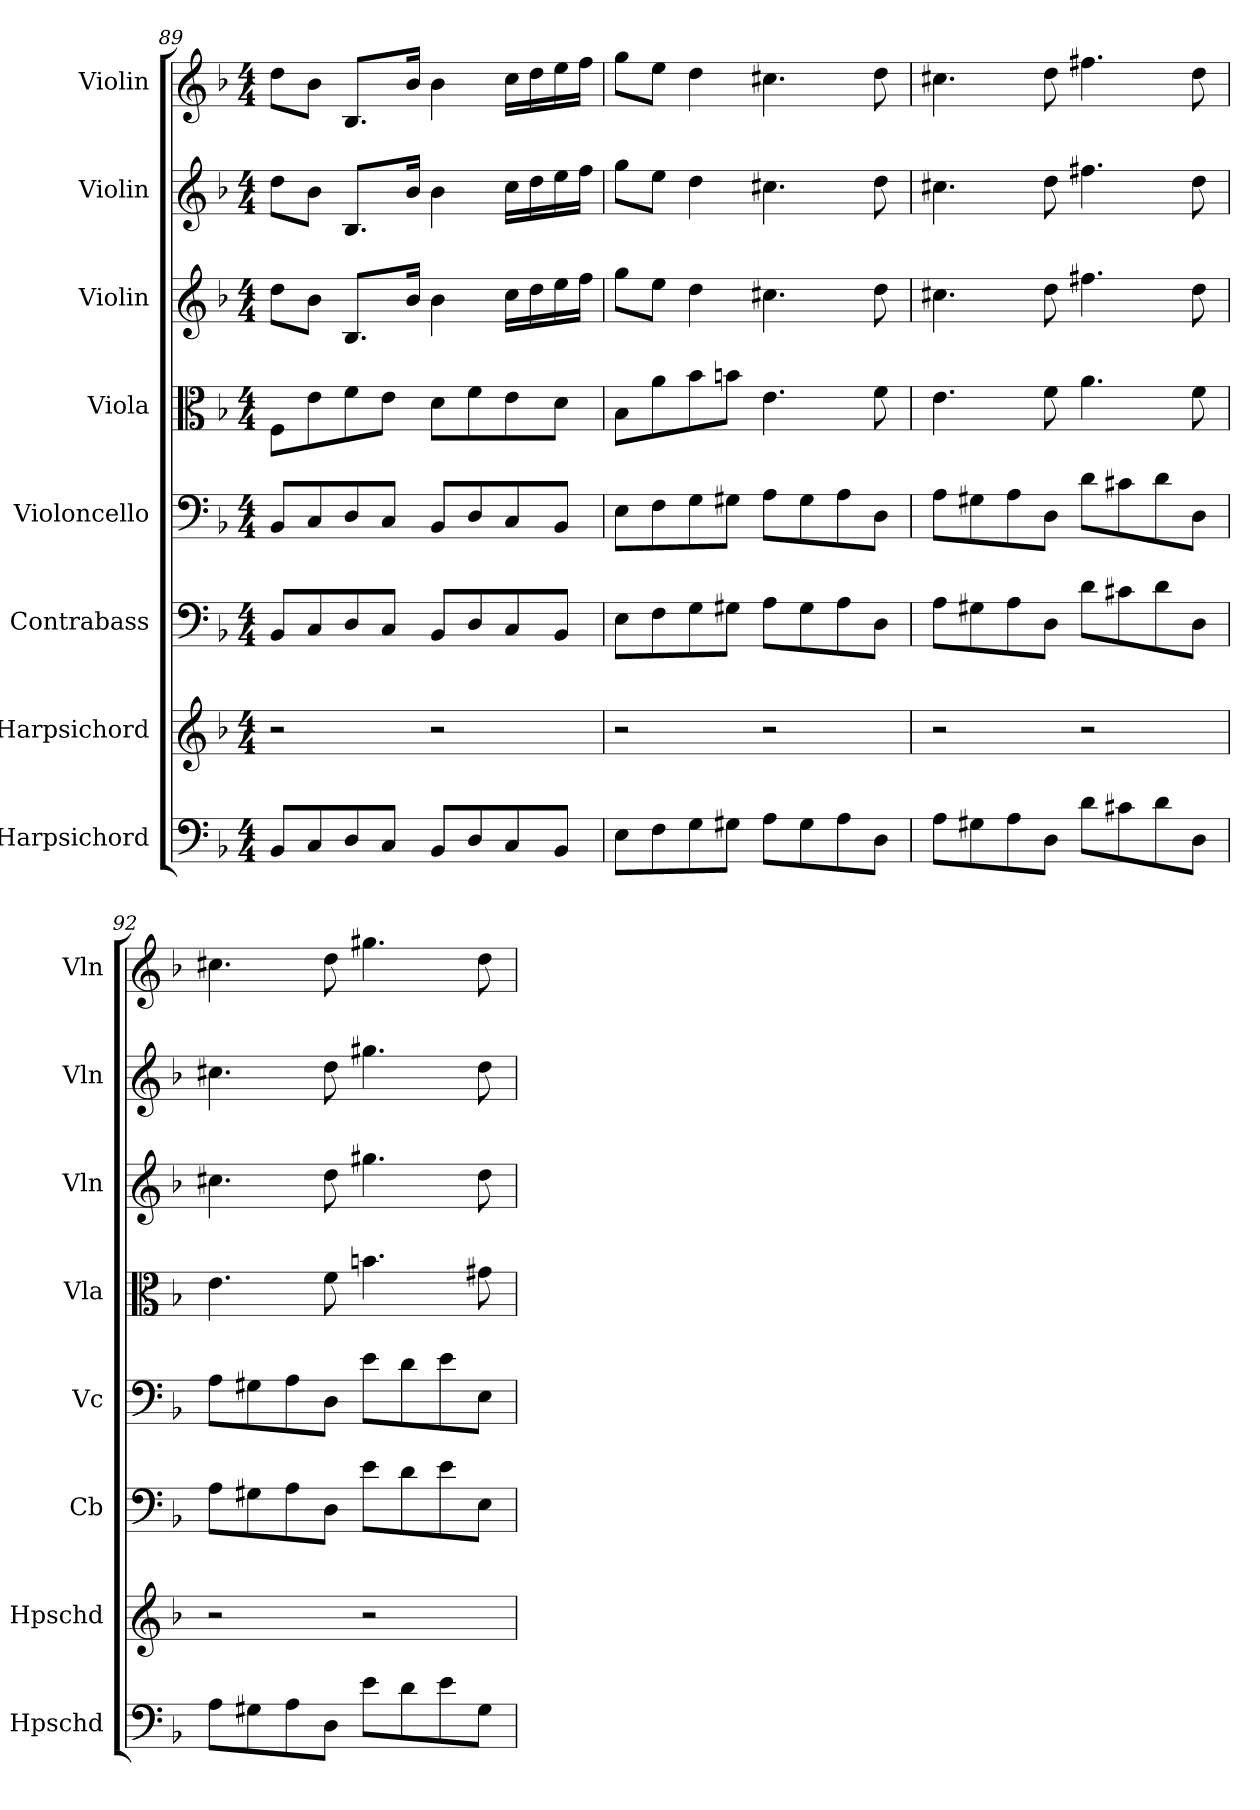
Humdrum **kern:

**kern	**kern	**kern	**kern	**kern	**kern	**kern	**kern
*part8	*part7	*part6	*part5	*part4	*part3	*part2	*part1
*staff8	*staff7	*staff6	*staff5	*staff4	*staff3	*staff2	*staff1
*I"Harpsichord	*I"Harpsichord	*I"Contrabass	*I"Violoncello	*I"Viola	*I"Violin	*I"Violin	*I"Violin
*I'Hpschd	*I'Hpschd	*I'Cb	*I'Vc	*I'Vla	*I'Vln	*I'Vln	*I'Vln
*clefF4	*clefG2	*clefF4	*clefF4	*clefC3	*clefG2	*clefG2	*clefG2
*k[b-]	*k[b-]	*k[b-]	*k[b-]	*k[b-]	*k[b-]	*k[b-]	*k[b-]
*M4/4	*M4/4	*M4/4	*M4/4	*M4/4	*M4/4	*M4/4	*M4/4
=89	=89	=89	=89	=89	=89	=89	=89
8BB-/L	2r	8BB-/L	8BB-/L	8F\L	8dd\L	8dd\L	8dd\L
8C/	.	8C/	8C/	8e\	8b-\J	8b-\J	8b-\J
8D/	.	8D/	8D/	8f\	8.B-/L	8.B-/L	8.B-/L
8C/J	.	8C/J	8C/J	8e\J	.	.	.
.	.	.	.	.	16b-/Jk	16b-/Jk	16b-/Jk
8BB-/L	2r	8BB-/L	8BB-/L	8d\L	4b-\	4b-\	4b-\
8D/	.	8D/	8D/	8f\	.	.	.
8C/	.	8C/	8C/	8e\	16cc\LL	16cc\LL	16cc\LL
.	.	.	.	.	16dd\	16dd\	16dd\
8BB-/J	.	8BB-/J	8BB-/J	8d\J	16ee\	16ee\	16ee\
.	.	.	.	.	16ff\JJ	16ff\JJ	16ff\JJ
=90	=90	=90	=90	=90	=90	=90	=90
8E\L	2r	8E\L	8E\L	8B-\L	8gg\L	8gg\L	8gg\L
8F\	.	8F\	8F\	8a\	8ee\J	8ee\J	8ee\J
8G\	.	8G\	8G\	8b-\	4dd\	4dd\	4dd\
8G#X\J	.	8G#X\J	8G#X\J	8bn\J	.	.	.
8A\L	2r	8A\L	8A\L	4.e\	4.cc#X\	4.cc#X\	4.cc#X\
8G#\	.	8G#\	8G#\	.	.	.	.
8A\	.	8A\	8A\	.	.	.	.
8D\J	.	8D\J	8D\J	8f\	8dd\	8dd\	8dd\
=91	=91	=91	=91	=91	=91	=91	=91
8A\L	2r	8A\L	8A\L	4.e\	4.cc#X\	4.cc#X\	4.cc#X\
8G#X\	.	8G#X\	8G#X\	.	.	.	.
8A\	.	8A\	8A\	.	.	.	.
8D\J	.	8D\J	8D\J	8f\	8dd\	8dd\	8dd\
8d\L	2r	8d\L	8d\L	4.a\	4.ff#X\	4.ff#X\	4.ff#X\
8c#X\	.	8c#X\	8c#X\	.	.	.	.
8d\	.	8d\	8d\	.	.	.	.
8D\J	.	8D\J	8D\J	8f\	8dd\	8dd\	8dd\
=92	=92	=92	=92	=92	=92	=92	=92
8A\L	2r	8A\L	8A\L	4.e\	4.cc#X\	4.cc#X\	4.cc#X\
8G#X\	.	8G#X\	8G#X\	.	.	.	.
8A\	.	8A\	8A\	.	.	.	.
8D\J	.	8D\J	8D\J	8f\	8dd\	8dd\	8dd\
8e\L	2r	8e\L	8e\L	4.bn\	4.gg#X\	4.gg#X\	4.gg#X\
8d\	.	8d\	8d\	.	.	.	.
8e\	.	8e\	8e\	.	.	.	.
8G#\J	.	8E\J	8E\J	8g#X\	8dd\	8dd\	8dd\
=	=	=	=	=	=	=	=
*-	*-	*-	*-	*-	*-	*-	*-
